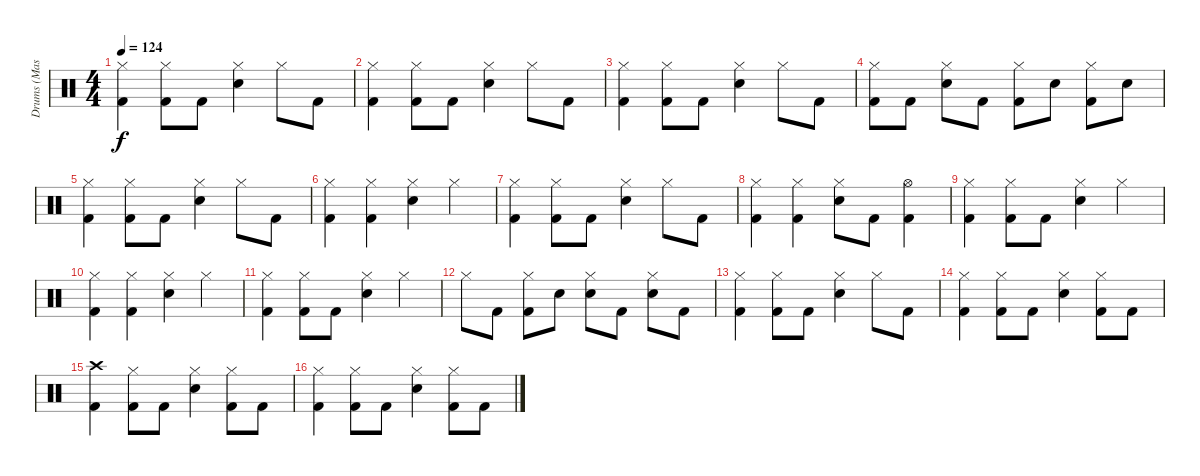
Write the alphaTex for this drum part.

\track ("Drums (Mason)" "Drums (Mas") {instrument percussion}
\staff {score}
\articulation defaults
\ts (4 4)
\tempo 124
\clef neutral
\ks c
("Hi-Hat (closed)" "Kick (hit) 2").4{dy f} ("Hi-Hat (closed)" "Kick (hit) 2").8 "Kick (hit) 2".8 ("Hi-Hat (closed)" "Electric Snare (hit)").4 "Hi-Hat (closed)".8 "Kick (hit) 2".8 |
("Hi-Hat (closed)" "Kick (hit) 2").4 ("Hi-Hat (closed)" "Kick (hit) 2").8 "Kick (hit) 2".8 ("Hi-Hat (closed)" "Electric Snare (hit)").4 "Hi-Hat (closed)".8 "Kick (hit) 2".8 |
("Hi-Hat (closed)" "Kick (hit) 2").4 ("Hi-Hat (closed)" "Kick (hit) 2").8 "Kick (hit) 2".8 ("Hi-Hat (closed)" "Electric Snare (hit)").4 "Hi-Hat (closed)".8 "Kick (hit) 2".8 |
("Hi-Hat (closed)" "Kick (hit) 2").8 "Kick (hit) 2".8 ("Hi-Hat (closed)" "Electric Snare (hit)").8 "Kick (hit) 2".8 ("Hi-Hat (closed)" "Kick (hit) 2").8 "Electric Snare (hit)".8 ("Hi-Hat (closed)" "Kick (hit) 2").8 "Electric Snare (hit)".8 |
("Hi-Hat (closed)" "Kick (hit) 2").4 ("Hi-Hat (closed)" "Kick (hit) 2").8 "Kick (hit) 2".8 ("Hi-Hat (closed)" "Electric Snare (hit)").4 "Hi-Hat (closed)".8 "Kick (hit) 2".8 |
("Hi-Hat (closed)" "Kick (hit) 2").4 ("Hi-Hat (closed)" "Kick (hit) 2").4 ("Hi-Hat (closed)" "Electric Snare (hit)").4 "Hi-Hat (closed)".4 |
("Hi-Hat (closed)" "Kick (hit) 2").4 ("Hi-Hat (closed)" "Kick (hit) 2").8 "Kick (hit) 2".8 ("Hi-Hat (closed)" "Electric Snare (hit)").4 "Hi-Hat (closed)".8 "Kick (hit) 2".8 |
("Hi-Hat (closed)" "Kick (hit) 2").4 ("Hi-Hat (closed)" "Kick (hit) 2").4 ("Hi-Hat (closed)" "Electric Snare (hit)").8 "Kick (hit) 2".8 ("Hi-Hat (open)" "Kick (hit) 2").4 |
("Hi-Hat (closed)" "Kick (hit) 2").4 ("Hi-Hat (closed)" "Kick (hit) 2").8 "Kick (hit) 2".8 ("Hi-Hat (closed)" "Electric Snare (hit)").4 "Hi-Hat (closed)".4 |
("Hi-Hat (closed)" "Kick (hit) 2").4 ("Hi-Hat (closed)" "Kick (hit) 2").4 ("Hi-Hat (closed)" "Electric Snare (hit)").4 "Hi-Hat (closed)".4 |
("Hi-Hat (closed)" "Kick (hit) 2").4 ("Hi-Hat (closed)" "Kick (hit) 2").8 "Kick (hit) 2".8 ("Hi-Hat (closed)" "Electric Snare (hit)").4 "Hi-Hat (closed)".4 |
"Hi-Hat (closed)".8 "Kick (hit) 2".8 ("Hi-Hat (closed)" "Kick (hit) 2").8 "Electric Snare (hit)".8 ("Hi-Hat (closed)" "Electric Snare (hit)").8 "Kick (hit) 2".8 ("Hi-Hat (closed)" "Electric Snare (hit)").8 "Kick (hit) 2".8 |
("Hi-Hat (closed)" "Kick (hit) 2").4 ("Hi-Hat (closed)" "Kick (hit) 2").8 "Kick (hit) 2".8 ("Hi-Hat (closed)" "Electric Snare (hit)").4 "Hi-Hat (closed)".8 "Kick (hit) 2".8 |
("Hi-Hat (closed)" "Kick (hit) 2").4 ("Hi-Hat (closed)" "Kick (hit) 2").8 "Kick (hit) 2".8 ("Hi-Hat (closed)" "Electric Snare (hit)").4 ("Hi-Hat (closed)" "Kick (hit) 2").8 "Kick (hit) 2".8 |
("Crash high (hit)" "Kick (hit) 2").4 ("Hi-Hat (closed)" "Kick (hit) 2").8 "Kick (hit) 2".8 ("Hi-Hat (closed)" "Electric Snare (hit)").4 ("Hi-Hat (closed)" "Kick (hit) 2").8 "Kick (hit) 2".8 |
("Hi-Hat (closed)" "Kick (hit) 2").4 ("Hi-Hat (closed)" "Kick (hit) 2").8 "Kick (hit) 2".8 ("Hi-Hat (closed)" "Electric Snare (hit)").4 ("Hi-Hat (closed)" "Kick (hit) 2").8 "Kick (hit) 2".8
